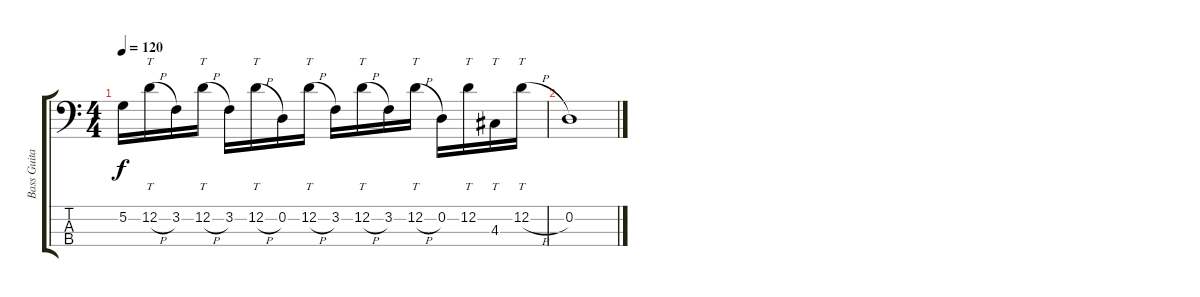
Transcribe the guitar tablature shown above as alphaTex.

\track ("Bass Guitar" "Bass Guita") {instrument electricbassfinger}
\staff {score tabs}
\tuning (G2 D2 A1 E1) {hide}
\ts (4 4)
\tempo 120
\clef f4
\ks c
5.2.16{dy f} 12.2{h}.16{tt} 3.2.16 12.2{h}.16{tt} 3.2.16 12.2{h}.16{tt} 0.2.16 12.2{h}.16{tt} 3.2.16 12.2{h}.16{tt} 3.2.16 12.2{h}.16{tt} 0.2.16 12.2.16{tt} 4.3.16{tt} 12.2{h}.16{tt} |
0.2.1
